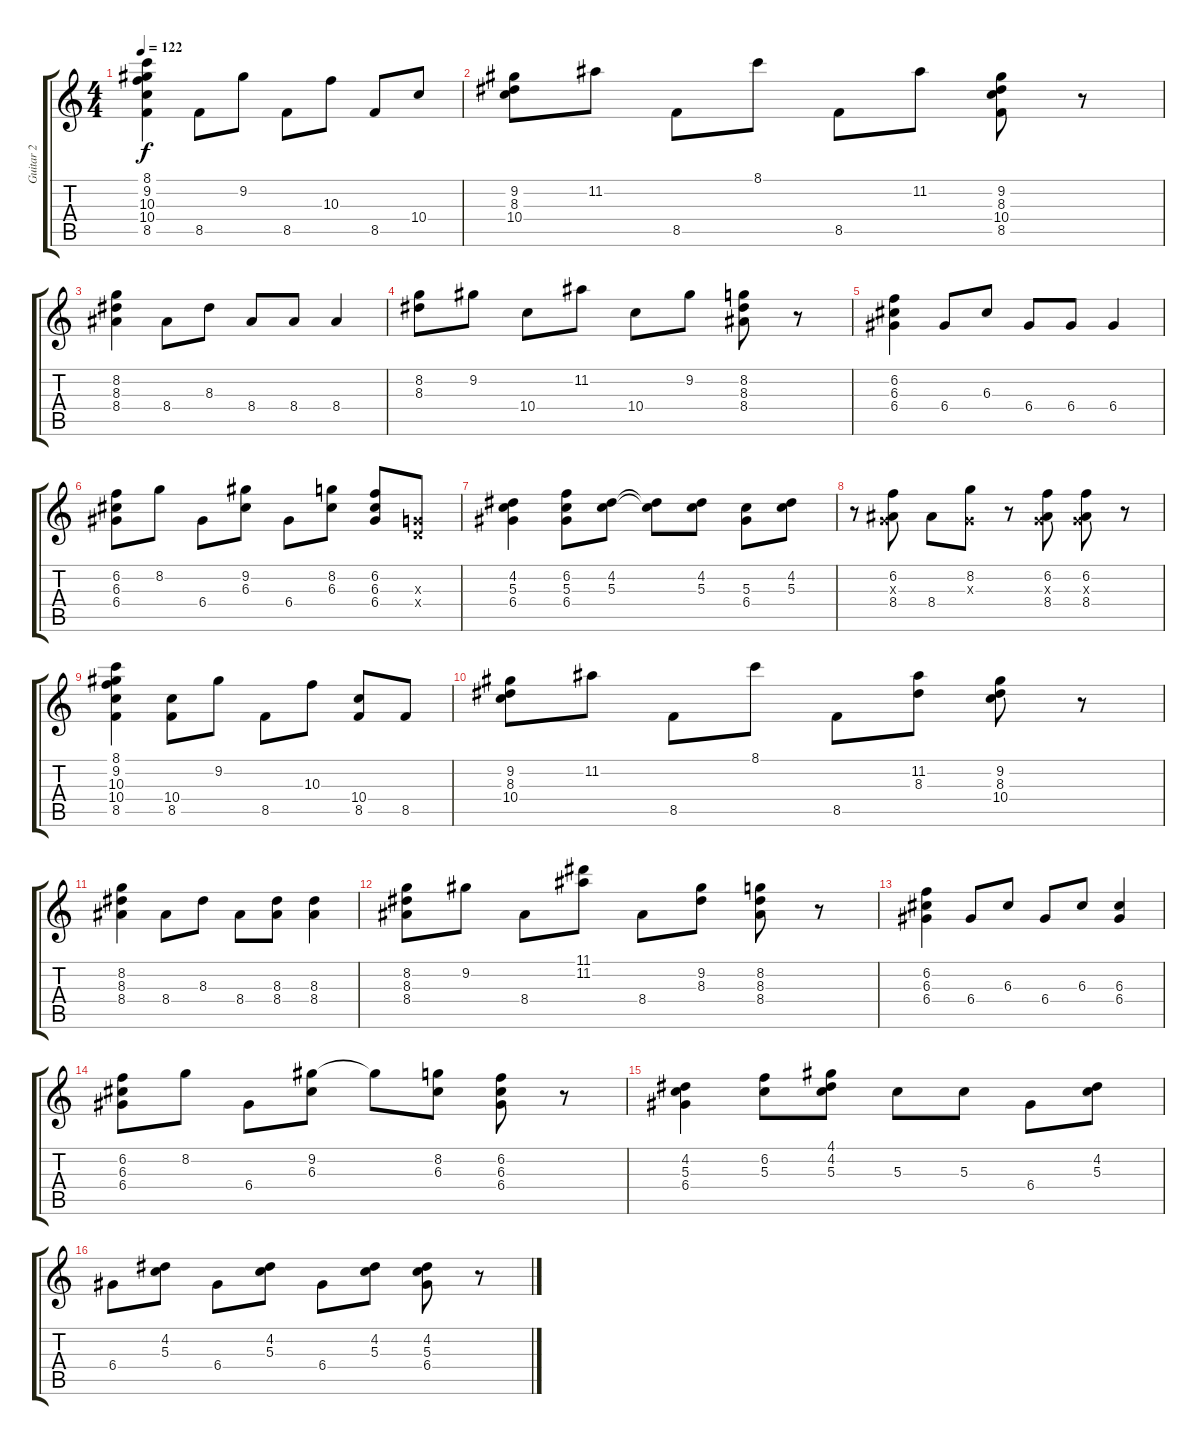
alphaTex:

\track ("Guitar 2" "Guitar 2") {instrument electricguitarclean}
\staff {score tabs}
\tuning (E4 B3 G3 D3 A2 E2) {hide}
\ts (4 4)
\tempo 122
\clef g2
\ks c
(8.1 9.2 10.3 10.4 8.5).4{dy f} 8.5.8 9.2.8 8.5.8 10.3.8 8.5.8 10.4.8 |
(9.2 8.3 10.4).8 11.2.8 8.5.8 8.1.8 8.5.8 11.2.8 (9.2 8.3 10.4 8.5).8 r.8 |
(8.2 8.3 8.4).4 8.4.8 8.3.8 8.4.8 8.4.8 8.4.4 |
(8.2 8.3).8 9.2.8 10.4.8 11.2.8 10.4.8 9.2.8 (8.2 8.3 8.4).8 r.8 |
(6.2 6.3 6.4).4 6.4.8 6.3.8 6.4.8 6.4.8 6.4.4 |
(6.2 6.3 6.4).8 8.2.8 6.4.8 (9.2 6.3).8 6.4.8 (8.2 6.3).8 (6.2 6.3 6.4).8 (0.3{x} 0.4{x}).8 |
(4.2 5.3 6.4).4 (6.2 5.3 6.4).8 (4.2 5.3).8 (4.2{t} 5.3{t}).8 (4.2 5.3).8 (5.3 6.4).8 (4.2 5.3).8 |
r.8 (6.2 0.3{x} 8.4).8 8.4.8 (8.2 0.3{x}).8 r.8 (6.2 0.3{x} 8.4).8 (6.2 0.3{x} 8.4).8 r.8 |
(8.1 9.2 10.3 10.4 8.5).4 (10.4 8.5).8 9.2.8 8.5.8 10.3.8 (10.4 8.5).8 8.5.8 |
(9.2 8.3 10.4).8 11.2.8 8.5.8 8.1.8 8.5.8 (11.2 8.3).8 (9.2 8.3 10.4).8 r.8 |
(8.2 8.3 8.4).4 8.4.8 8.3.8 8.4.8 (8.3 8.4).8 (8.3 8.4).4 |
(8.2 8.3 8.4).8 9.2.8 8.4.8 (11.1 11.2).8 8.4.8 (9.2 8.3).8 (8.2 8.3 8.4).8 r.8 |
(6.2 6.3 6.4).4 6.4.8 6.3.8 6.4.8 6.3.8 (6.3 6.4).4 |
(6.2 6.3 6.4).8 8.2.8 6.4.8 (9.2 6.3).8 9.2{t}.8 (8.2 6.3).8 (6.2 6.3 6.4).8 r.8 |
(4.2 5.3 6.4).4 (6.2 5.3).8 (4.1 4.2 5.3).8 5.3.8 5.3.8 6.4.8 (4.2 5.3).8 |
6.4.8 (4.2 5.3).8 6.4.8 (4.2 5.3).8 6.4.8 (4.2 5.3).8 (4.2 5.3 6.4).8 r.8
